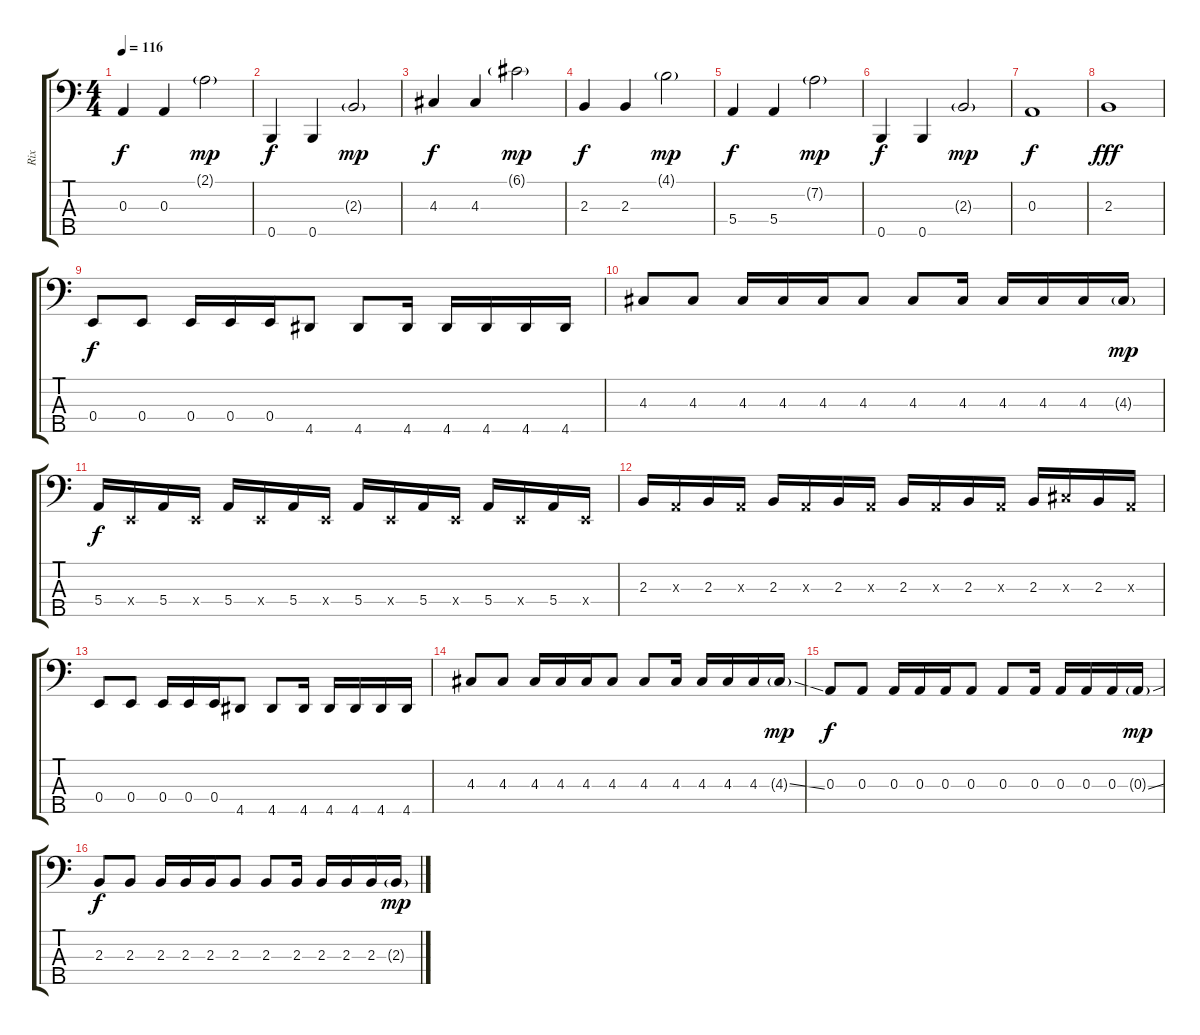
\track ("Rix" "Rix") {instrument electricbasspick}
\staff {score tabs}
\tuning (G2 D2 A1 E1 B0) {hide}
\ts (4 4)
\tempo 116
\clef f4
\ks c
0.3.4{dy f} 0.3.4 2.1{g}.2{dy mp} |
0.5.4{dy f} 0.5.4 2.3{g}.2{dy mp} |
4.3.4{dy f} 4.3.4 6.1{g}.2{dy mp} |
2.3.4{dy f} 2.3.4 4.1{g}.2{dy mp} |
5.4.4{dy f} 5.4.4 7.2{g}.2{dy mp} |
0.5.4{dy f} 0.5.4 2.3{g}.2{dy mp} |
0.3.1{dy f} |
2.3.1{dy fff} |
0.4.8{dy f} 0.4.8 0.4.16 0.4.16 0.4.16 4.5.8 4.5.8 4.5.16 4.5.16 4.5.16 4.5.16 4.5.16 |
4.3.8 4.3.8 4.3.16 4.3.16 4.3.16 4.3.8 4.3.8 4.3.16 4.3.16 4.3.16 4.3.16 4.3{g}.16{dy mp} |
5.4.16{dy f} 0.4{x}.16 5.4.16 0.4{x}.16 5.4.16 0.4{x}.16 5.4.16 0.4{x}.16 5.4.16 0.4{x}.16 5.4.16 0.4{x}.16 5.4.16 0.4{x}.16 5.4.16 0.4{x}.16 |
2.3.16 0.3{x}.16 2.3.16 0.3{x}.16 2.3.16 0.3{x}.16 2.3.16 0.3{x}.16 2.3.16 0.3{x}.16 2.3.16 0.3{x}.16 2.3.16 4.3{x}.16 2.3.16 0.3{x}.16 |
0.4.8 0.4.8 0.4.16 0.4.16 0.4.16 4.5.8 4.5.8 4.5.16 4.5.16 4.5.16 4.5.16 4.5.16 |
4.3.8 4.3.8 4.3.16 4.3.16 4.3.16 4.3.8 4.3.8 4.3.16 4.3.16 4.3.16 4.3.16 4.3{ss g}.16{dy mp} |
0.3.8{dy f} 0.3.8 0.3.16 0.3.16 0.3.16 0.3.8 0.3.8 0.3.16 0.3.16 0.3.16 0.3.16 0.3{ss g}.16{dy mp} |
2.3.8{dy f} 2.3.8 2.3.16 2.3.16 2.3.16 2.3.8 2.3.8 2.3.16 2.3.16 2.3.16 2.3.16 2.3{g}.16{dy mp}
